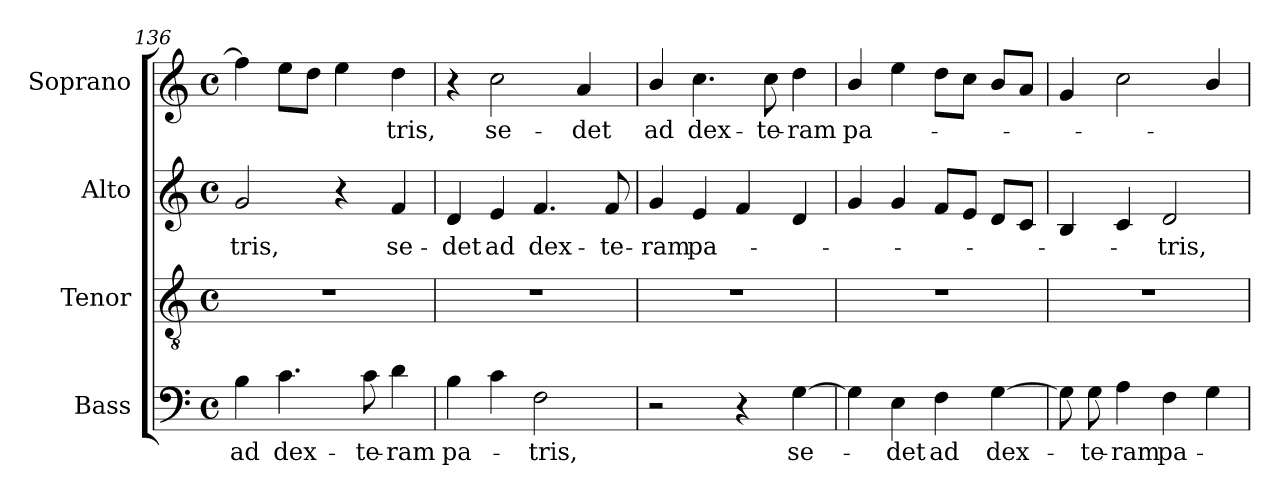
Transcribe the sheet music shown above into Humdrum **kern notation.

**kern	**text	**kern	**kern	**text	**kern	**text
*part4	*part4	*part3	*part2	*part2	*part1	*part1
*staff4	*staff4	*staff3	*staff2	*staff2	*staff1	*staff1
*I"Bass	*	*I"Tenor	*I"Alto	*	*I"Soprano	*
*I'B.	*	*I'T.	*I'A.	*	*I'S.	*
*clefF4	*	*clefGv2	*clefG2	*	*clefG2	*
*	*	*ITrd7c12	*	*	*	*
*k[]	*	*k[]	*k[]	*	*k[]	*
*C:	*	*C:	*C:	*	*C:	*
*M4/4	*	*M4/4	*M4/4	*	*M4/4	*
*met(c)	*	*met(c)	*met(c)	*	*met(c)	*
=136	=136	=136	=136	=136	=136	=136
!	!LO:LY:b:color=#000000	!	!	!	!	!
!	!	!	!	!LO:LY:b:color=#000000	!	!
4Bi\	ad	1r	2gi/	-tris,	4ffi\]	.
!	!LO:LY:b:color=#000000	!	!	!	!	!
4.ci\	dex-	.	.	.	8eei\L	.
.	.	.	.	.	8ddi\J	.
.	.	.	4r	.	4eei\	.
!	!LO:LY:b:color=#000000	!	!	!	!	!
8ci\	-te-	.	.	.	.	.
!	!LO:LY:b:color=#000000	!	!	!	!	!
!	!	!	!	!LO:LY:b:color=#000000	!	!
!	!	!	!	!	!	!LO:LY:b:color=#000000
4di\	-ram	.	4fi/	se-	4ddi\	-tris,
=137	=137	=137	=137	=137	=137	=137
!	!LO:LY:b:color=#000000	!	!	!	!	!
!	!	!	!	!LO:LY:b:color=#000000	!	!
4Bi\	pa-	1r	4di/	-det	4r	.
!	!	!	!	!LO:LY:b:color=#000000	!	!
!	!	!	!	!	!	!LO:LY:b:color=#000000
4ci\	.	.	4ei/	ad	2cci\	se-
!	!LO:LY:b:color=#000000	!	!	!	!	!
!	!	!	!	!LO:LY:b:color=#000000	!	!
2Fi\	-tris,	.	4.fi/	dex-	.	.
!	!	!	!	!	!	!LO:LY:b:color=#000000
.	.	.	.	.	4ai/	-det
!	!	!	!	!LO:LY:b:color=#000000	!	!
.	.	.	8fi/	-te-	.	.
=138	=138	=138	=138	=138	=138	=138
!	!	!	!	!LO:LY:b:color=#000000	!	!
!	!	!	!	!	!	!LO:LY:b:color=#000000
2r	.	1r	4gi/	-ram	4bi/	ad
!	!	!	!	!LO:LY:b:color=#000000	!	!
!	!	!	!	!	!	!LO:LY:b:color=#000000
.	.	.	4ei/	pa-	4.cci\	dex-
4r	.	.	4fi/	.	.	.
!	!	!	!	!	!	!LO:LY:b:color=#000000
.	.	.	.	.	8cci\	-te-
!	!LO:LY:b:color=#000000	!	!	!	!	!
!	!	!	!	!	!	!LO:LY:b:color=#000000
[4Gi\	se-	.	4di/	.	4ddi\	-ram
!!LO:LB:g=z
=139	=139	=139	=139	=139	=139	=139
!	!	!	!	!	!	!LO:LY:b:color=#000000
4Gi\]	.	1r	4gi/	.	4bi/	pa-
!	!LO:LY:b:color=#000000	!	!	!	!	!
4Ei\	-det	.	4gi/	.	4eei\	.
!	!LO:LY:b:color=#000000	!	!	!	!	!
4Fi\	ad	.	8fi/L	.	8ddi\L	.
.	.	.	8ei/J	.	8cci\J	.
!	!LO:LY:b:color=#000000	!	!	!	!	!
[4Gi\	dex-	.	8di/L	.	8bi/L	.
.	.	.	8ci/J	.	8ai/J	.
=140	=140	=140	=140	=140	=140	=140
8Gi\]	.	1r	4Bi/	.	4gi/	.
!	!LO:LY:b:color=#000000	!	!	!	!	!
8Gi\	-te-	.	.	.	.	.
!	!LO:LY:b:color=#000000	!	!	!	!	!
4Ai\	-ram	.	4ci/	.	2cci\	.
!	!LO:LY:b:color=#000000	!	!	!	!	!
!	!	!	!	!LO:LY:b:color=#000000	!	!
4Fi\	pa-	.	2di/	-tris,	.	.
4Gi\	.	.	.	.	4bi/	.
=	=	=	=	=	=	=
*-	*-	*-	*-	*-	*-	*-
